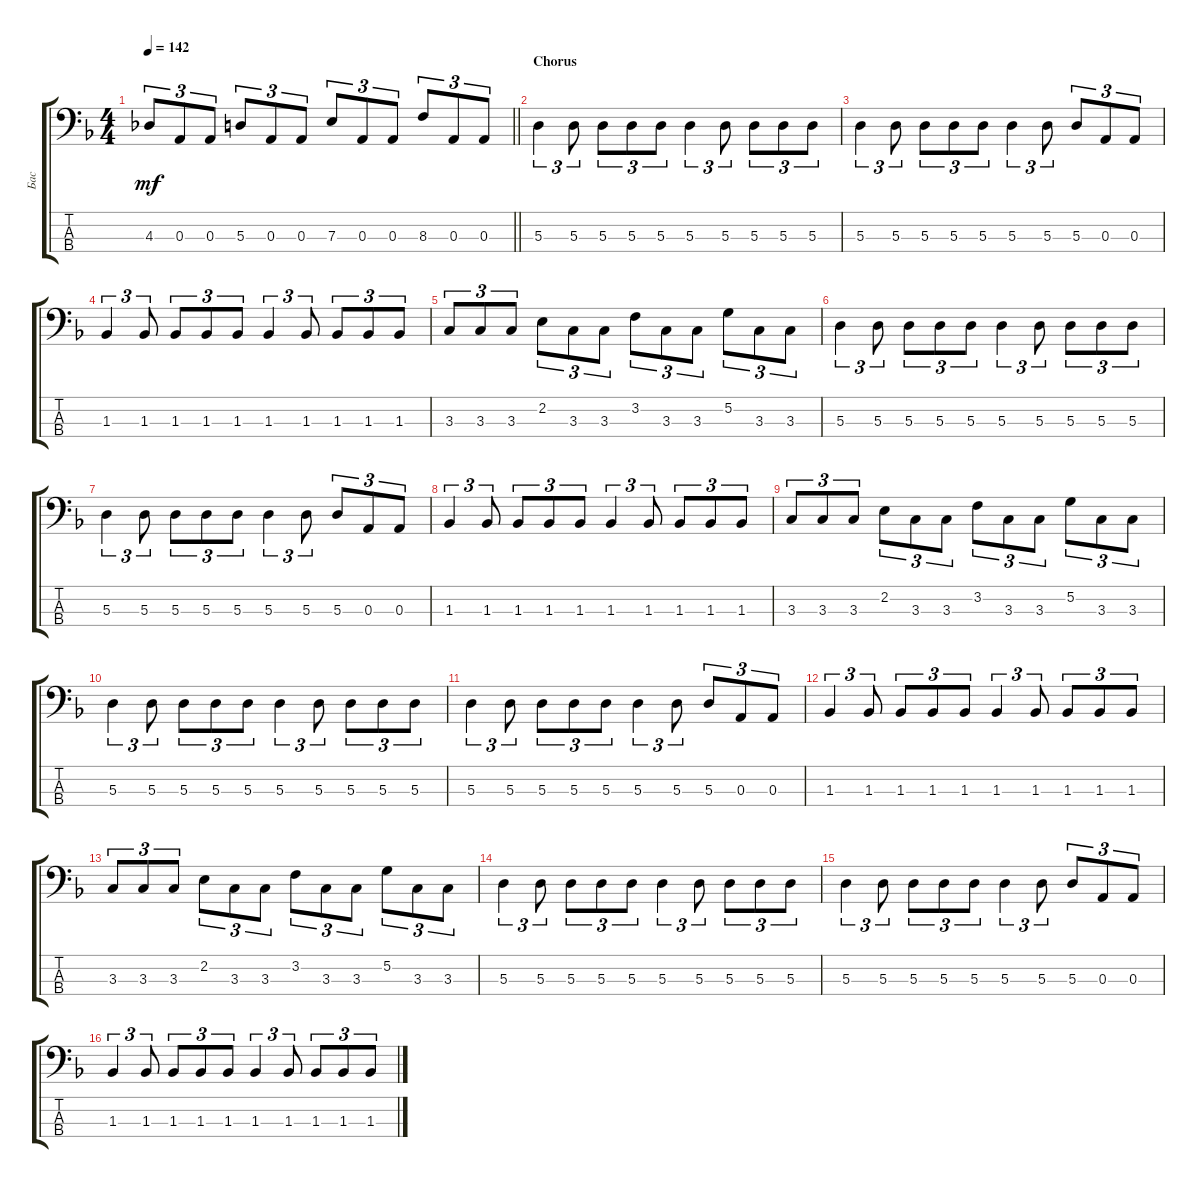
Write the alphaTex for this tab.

\track ("Бас" "Бас") {instrument electricbassfinger}
\staff {score tabs}
\tuning (G2 D2 A1 E1) {hide}
\ts (4 4)
\tempo 142
\clef f4
\barLineRight lightlight
\ks dminor
4.3.8{tu (3 2) dy mf} 0.3.8{tu (3 2)} 0.3.8{tu (3 2)} 5.3.8{tu (3 2)} 0.3.8{tu (3 2)} 0.3.8{tu (3 2)} 7.3.8{tu (3 2)} 0.3.8{tu (3 2)} 0.3.8{tu (3 2)} 8.3.8{tu (3 2)} 0.3.8{tu (3 2)} 0.3.8{tu (3 2)} |
\section ("" "Chorus")
5.3.4{tu (3 2)} 5.3.8{tu (3 2)} 5.3.8{tu (3 2)} 5.3.8{tu (3 2)} 5.3.8{tu (3 2)} 5.3.4{tu (3 2)} 5.3.8{tu (3 2)} 5.3.8{tu (3 2)} 5.3.8{tu (3 2)} 5.3.8{tu (3 2)} |
5.3.4{tu (3 2)} 5.3.8{tu (3 2)} 5.3.8{tu (3 2)} 5.3.8{tu (3 2)} 5.3.8{tu (3 2)} 5.3.4{tu (3 2)} 5.3.8{tu (3 2)} 5.3.8{tu (3 2)} 0.3.8{tu (3 2)} 0.3.8{tu (3 2)} |
1.3.4{tu (3 2)} 1.3.8{tu (3 2)} 1.3.8{tu (3 2)} 1.3.8{tu (3 2)} 1.3.8{tu (3 2)} 1.3.4{tu (3 2)} 1.3.8{tu (3 2)} 1.3.8{tu (3 2)} 1.3.8{tu (3 2)} 1.3.8{tu (3 2)} |
3.3.8{tu (3 2)} 3.3.8{tu (3 2)} 3.3.8{tu (3 2)} 2.2.8{tu (3 2)} 3.3.8{tu (3 2)} 3.3.8{tu (3 2)} 3.2.8{tu (3 2)} 3.3.8{tu (3 2)} 3.3.8{tu (3 2)} 5.2.8{tu (3 2)} 3.3.8{tu (3 2)} 3.3.8{tu (3 2)} |
5.3.4{tu (3 2)} 5.3.8{tu (3 2)} 5.3.8{tu (3 2)} 5.3.8{tu (3 2)} 5.3.8{tu (3 2)} 5.3.4{tu (3 2)} 5.3.8{tu (3 2)} 5.3.8{tu (3 2)} 5.3.8{tu (3 2)} 5.3.8{tu (3 2)} |
5.3.4{tu (3 2)} 5.3.8{tu (3 2)} 5.3.8{tu (3 2)} 5.3.8{tu (3 2)} 5.3.8{tu (3 2)} 5.3.4{tu (3 2)} 5.3.8{tu (3 2)} 5.3.8{tu (3 2)} 0.3.8{tu (3 2)} 0.3.8{tu (3 2)} |
1.3.4{tu (3 2)} 1.3.8{tu (3 2)} 1.3.8{tu (3 2)} 1.3.8{tu (3 2)} 1.3.8{tu (3 2)} 1.3.4{tu (3 2)} 1.3.8{tu (3 2)} 1.3.8{tu (3 2)} 1.3.8{tu (3 2)} 1.3.8{tu (3 2)} |
3.3.8{tu (3 2)} 3.3.8{tu (3 2)} 3.3.8{tu (3 2)} 2.2.8{tu (3 2)} 3.3.8{tu (3 2)} 3.3.8{tu (3 2)} 3.2.8{tu (3 2)} 3.3.8{tu (3 2)} 3.3.8{tu (3 2)} 5.2.8{tu (3 2)} 3.3.8{tu (3 2)} 3.3.8{tu (3 2)} |
5.3.4{tu (3 2)} 5.3.8{tu (3 2)} 5.3.8{tu (3 2)} 5.3.8{tu (3 2)} 5.3.8{tu (3 2)} 5.3.4{tu (3 2)} 5.3.8{tu (3 2)} 5.3.8{tu (3 2)} 5.3.8{tu (3 2)} 5.3.8{tu (3 2)} |
5.3.4{tu (3 2)} 5.3.8{tu (3 2)} 5.3.8{tu (3 2)} 5.3.8{tu (3 2)} 5.3.8{tu (3 2)} 5.3.4{tu (3 2)} 5.3.8{tu (3 2)} 5.3.8{tu (3 2)} 0.3.8{tu (3 2)} 0.3.8{tu (3 2)} |
1.3.4{tu (3 2)} 1.3.8{tu (3 2)} 1.3.8{tu (3 2)} 1.3.8{tu (3 2)} 1.3.8{tu (3 2)} 1.3.4{tu (3 2)} 1.3.8{tu (3 2)} 1.3.8{tu (3 2)} 1.3.8{tu (3 2)} 1.3.8{tu (3 2)} |
3.3.8{tu (3 2)} 3.3.8{tu (3 2)} 3.3.8{tu (3 2)} 2.2.8{tu (3 2)} 3.3.8{tu (3 2)} 3.3.8{tu (3 2)} 3.2.8{tu (3 2)} 3.3.8{tu (3 2)} 3.3.8{tu (3 2)} 5.2.8{tu (3 2)} 3.3.8{tu (3 2)} 3.3.8{tu (3 2)} |
5.3.4{tu (3 2)} 5.3.8{tu (3 2)} 5.3.8{tu (3 2)} 5.3.8{tu (3 2)} 5.3.8{tu (3 2)} 5.3.4{tu (3 2)} 5.3.8{tu (3 2)} 5.3.8{tu (3 2)} 5.3.8{tu (3 2)} 5.3.8{tu (3 2)} |
5.3.4{tu (3 2)} 5.3.8{tu (3 2)} 5.3.8{tu (3 2)} 5.3.8{tu (3 2)} 5.3.8{tu (3 2)} 5.3.4{tu (3 2)} 5.3.8{tu (3 2)} 5.3.8{tu (3 2)} 0.3.8{tu (3 2)} 0.3.8{tu (3 2)} |
1.3.4{tu (3 2)} 1.3.8{tu (3 2)} 1.3.8{tu (3 2)} 1.3.8{tu (3 2)} 1.3.8{tu (3 2)} 1.3.4{tu (3 2)} 1.3.8{tu (3 2)} 1.3.8{tu (3 2)} 1.3.8{tu (3 2)} 1.3.8{tu (3 2)}
